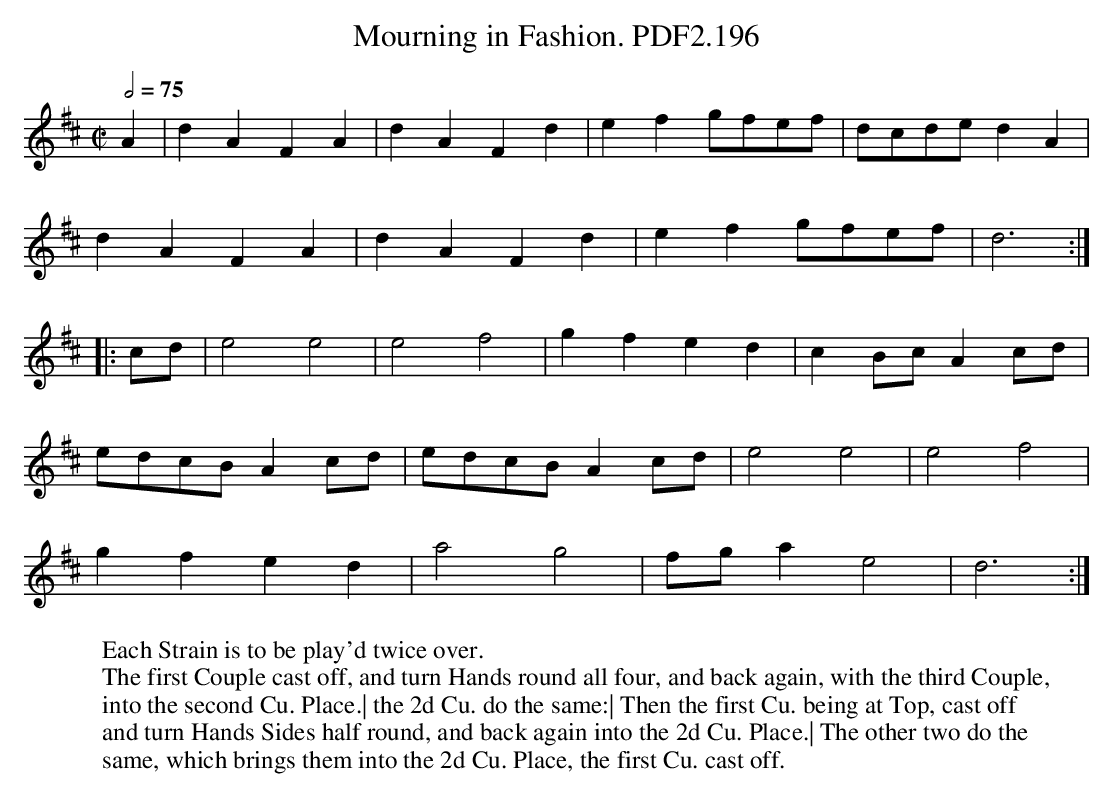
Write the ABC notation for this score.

X:1
T:Mourning in Fashion. PDF2.196
M:C|
L:1/4
Q:1/2=75
K:D
A|dAFA|dAFd|efg/f/e/f/|d/c/d/e/dA|
dAFA|dAFd|ef g/f/e/f/|d3:|
|:c/d/|e2e2|e2f2|gfed|cB/c/Ac/d/|
e/d/c/B/Ac/d/|e/d/c/B/Ac/d/|e2e2|e2f2|
gfed|a2g2|f/g/ae2|d3:|
W:Each Strain is to be play'd twice over.
W:The first Couple cast off, and turn Hands round all four, and back again, with the third Couple,
W:into the second Cu. Place.| the 2d Cu. do the same:| Then the first Cu. being at Top, cast off
W:and turn Hands Sides half round, and back again into the 2d Cu. Place.| The other two do the
W:same, which brings them into the 2d Cu. Place, the first Cu. cast off.
